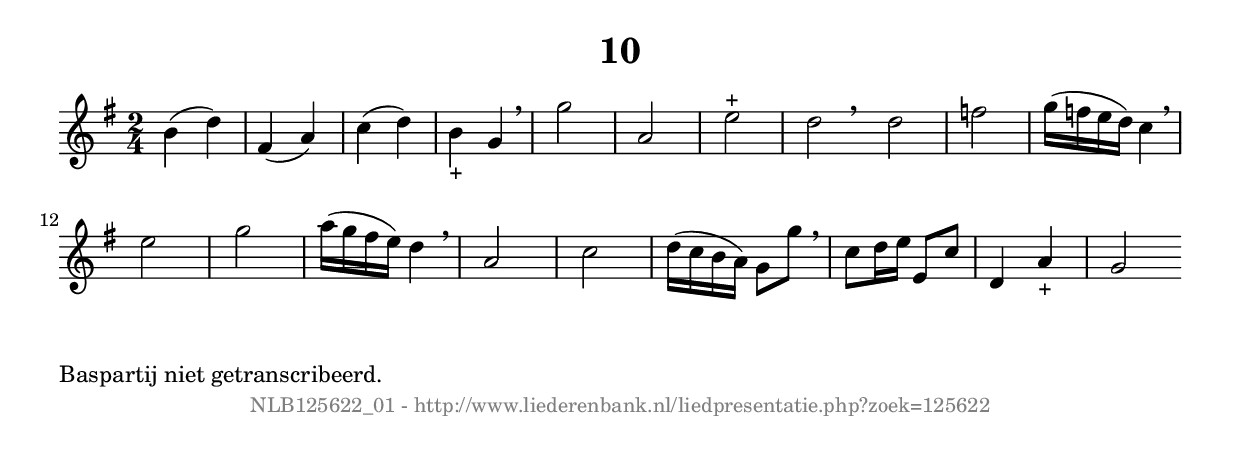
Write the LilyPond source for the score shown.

%
% produced by wce2krn 1.64 (7 June 2014)
%
\version"2.16"
#(append! paper-alist '(("long" . (cons (* 210 mm) (* 2000 mm)))))
#(set-default-paper-size "long")
sb = {\breathe}
mBreak = {\breathe }
bBreak = {\breathe }
x = {\once\override NoteHead #'style = #'cross }
gl=\glissando
itime={\override Staff.TimeSignature #'stencil = ##f }
ficta = {\once\set suggestAccidentals = ##t}
fine = {\once\override Score.RehearsalMark #'self-alignment-X = #1 \mark \markup {\italic{Fine}}}
dc = {\once\override Score.RehearsalMark #'self-alignment-X = #1 \mark \markup {\italic{D.C.}}}
dcf = {\once\override Score.RehearsalMark #'self-alignment-X = #1 \mark \markup {\italic{D.C. al Fine}}}
dcc = {\once\override Score.RehearsalMark #'self-alignment-X = #1 \mark \markup {\italic{D.C. al Coda}}}
ds = {\once\override Score.RehearsalMark #'self-alignment-X = #1 \mark \markup {\italic{D.S.}}}
dsf = {\once\override Score.RehearsalMark #'self-alignment-X = #1 \mark \markup {\italic{D.S. al Fine}}}
dsc = {\once\override Score.RehearsalMark #'self-alignment-X = #1 \mark \markup {\italic{D.S. al Coda}}}
pv = {\set Score.repeatCommands = #'((volta "1"))}
sv = {\set Score.repeatCommands = #'((volta "2"))}
tv = {\set Score.repeatCommands = #'((volta "3"))}
qv = {\set Score.repeatCommands = #'((volta "4"))}
xv = {\set Score.repeatCommands = #'((volta #f))}
\header{ tagline = ""
title = "10"
}
\score {{
\key g \major
\relative g'
{
\set melismaBusyProperties = #'()
\time 2/4
\tempo 4=120
\override Score.MetronomeMark #'transparent = ##t
\override Score.RehearsalMark #'break-visibility = #(vector #t #t #f)
b4(d) fis,( a) c( d) b_"+" g \sb g'2 a, e'^"+" d \bar ":|:" \bBreak
d2 f g16( f e d) c4 \sb e2 g a16( g fis e) d4 \mBreak \bar "|"
a2 c d16( c b a) g8 g' \sb c, d16 e e,8 c' d,4 a'_"+" g2 \bar ":|:"
 }}
 \midi { }
 \layout {
            indent = 0.0\cm
}
}
\markup { \wordwrap-string #" 
Baspartij niet getranscribeerd.
"}
\markup { \vspace #0 } \markup { \with-color #grey \fill-line { \center-column { \smaller "NLB125622_01 - http://www.liederenbank.nl/liedpresentatie.php?zoek=125622" } } }
